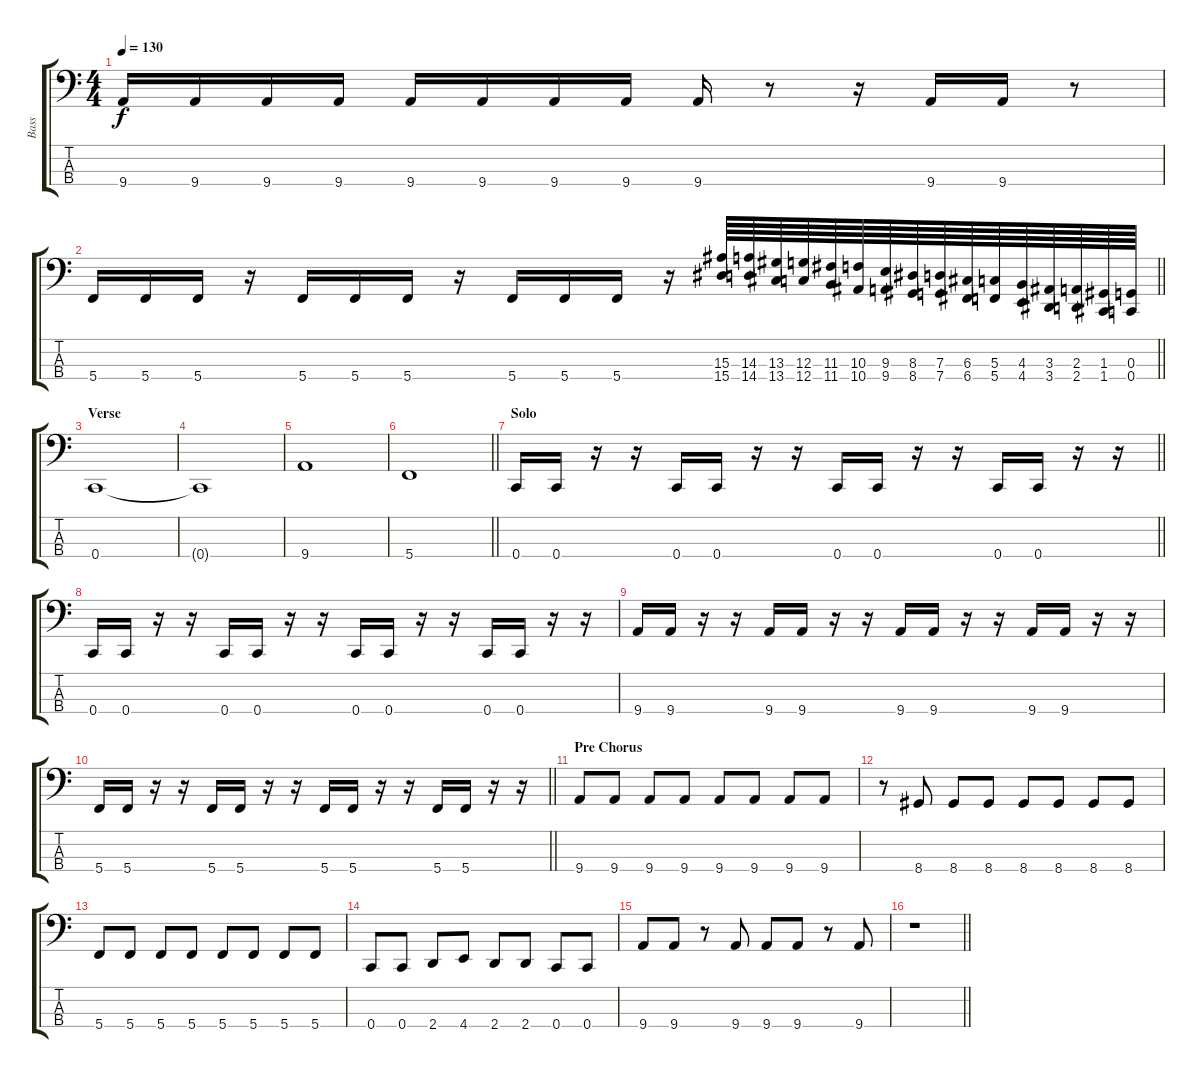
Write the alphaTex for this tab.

\track ("Bass" "Bass") {instrument electricbassfinger}
\staff {score tabs}
\tuning (F2 C2 G1 C1) {hide}
\ts (4 4)
\tempo 130
\clef f4
\ks c
9.4.16{dy f} 9.4.16 9.4.16 9.4.16 9.4.16 9.4.16 9.4.16 9.4.16 9.4.16 r.8 r.16 9.4.16 9.4.16 r.8 |
\barLineRight lightlight
5.4.16 5.4.16 5.4.16 r.16 5.4.16 5.4.16 5.4.16 r.16 5.4.16 5.4.16 5.4.16 r.16 (15.3 15.4).64 (14.3 14.4).64 (13.3 13.4).64 (12.3 12.4).64 (11.3 11.4).64 (10.3 10.4).64 (9.3 9.4).64 (8.3 8.4).64 (7.3 7.4).64 (6.3 6.4).64 (5.3 5.4).64 (4.3 4.4).64 (3.3 3.4).64 (2.3 2.4).64 (1.3 1.4).64 (0.3 0.4).64 |
\section ("" "Verse")
0.4.1 |
0.4{t}.1 |
9.4.1 |
\barLineRight lightlight
5.4.1 |
\section ("" "Solo")
\barLineRight lightlight
0.4.16 0.4.16 r.16 r.16 0.4.16 0.4.16 r.16 r.16 0.4.16 0.4.16 r.16 r.16 0.4.16 0.4.16 r.16 r.16 |
0.4.16 0.4.16 r.16 r.16 0.4.16 0.4.16 r.16 r.16 0.4.16 0.4.16 r.16 r.16 0.4.16 0.4.16 r.16 r.16 |
9.4.16 9.4.16 r.16 r.16 9.4.16 9.4.16 r.16 r.16 9.4.16 9.4.16 r.16 r.16 9.4.16 9.4.16 r.16 r.16 |
\barLineRight lightlight
5.4.16 5.4.16 r.16 r.16 5.4.16 5.4.16 r.16 r.16 5.4.16 5.4.16 r.16 r.16 5.4.16 5.4.16 r.16 r.16 |
\section ("" "Pre Chorus")
9.4.8 9.4.8 9.4.8 9.4.8 9.4.8 9.4.8 9.4.8 9.4.8 |
r.8 8.4.8 8.4.8 8.4.8 8.4.8 8.4.8 8.4.8 8.4.8 |
5.4.8 5.4.8 5.4.8 5.4.8 5.4.8 5.4.8 5.4.8 5.4.8 |
0.4.8 0.4.8 2.4.8 4.4.8 2.4.8 2.4.8 0.4.8 0.4.8 |
9.4.8 9.4.8 r.8 9.4.8 9.4.8 9.4.8 r.8 9.4.8 |
\barLineRight lightlight
r.1
